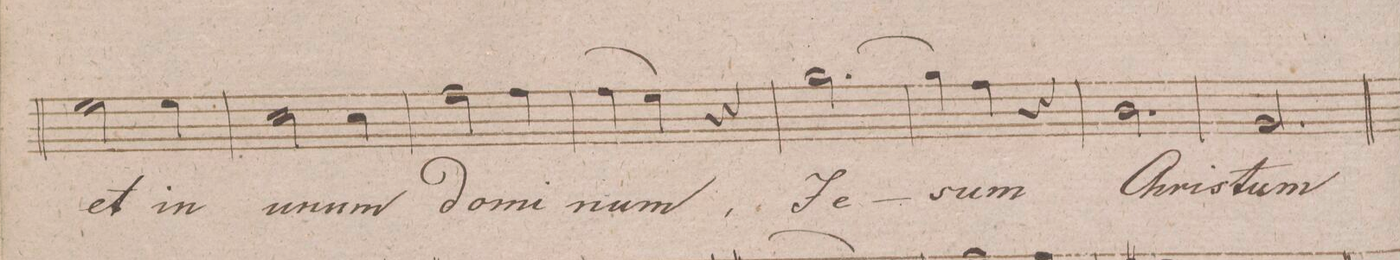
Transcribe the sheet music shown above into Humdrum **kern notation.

**kern	**text	**dynam
*I"Tenore.	*	*
*clefC4	*	*
*k[f#]	*	*
*M3/4	*	*
2d\	et	.
4d\	in	.
=31	=31	=31
2B\	u-	.
4B\	-num	.
=32	=32	=32
2e\	do-	.
4e\	-mi-	.
=33	=33	=33
(>4e\	-num,	.
4d\)	.	.
4r	.	.
=34	=34	=34
[2.f#\	Je-	.
=35	=35	=35
4f#\]	.	.
4e\	-sum	.
4r	.	.
=36	=36	=36
2.A\	Chri-	.
=37	=37	=37
2.F#/	-stum,	.
=38	=38	=38
*-	*-	*-
